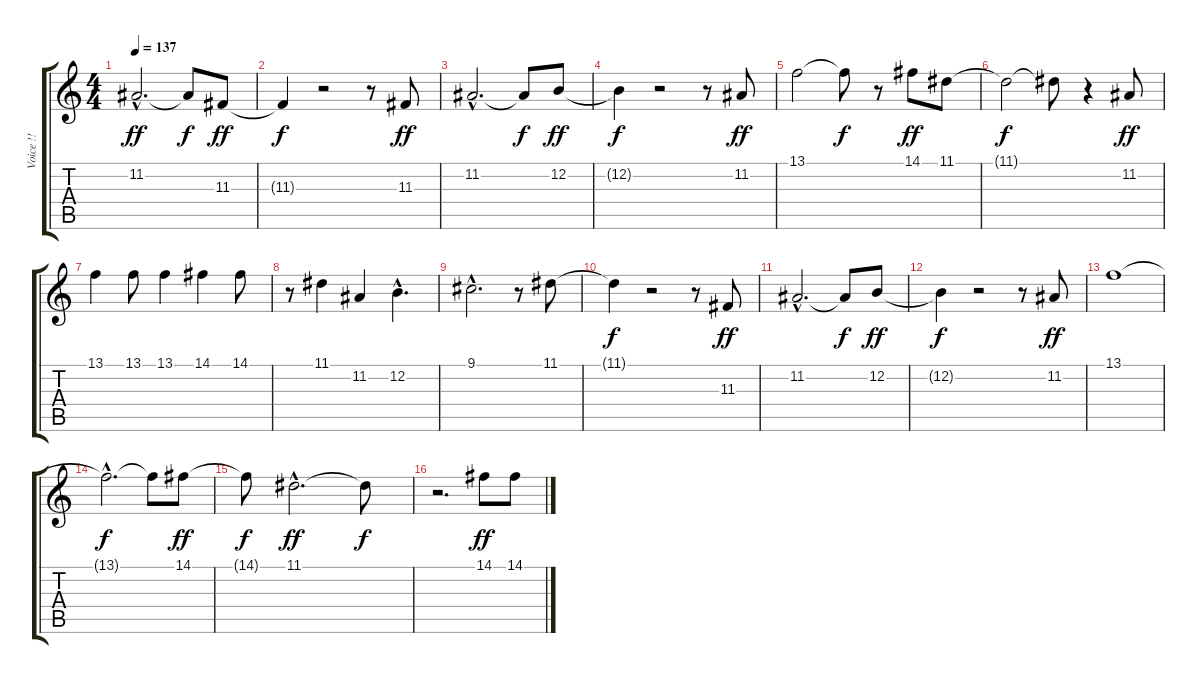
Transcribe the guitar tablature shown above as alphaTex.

\track ("Voice !!" "Voice !!") {instrument panflute}
\staff {score tabs}
\tuning (E4 B3 G3 D3 A2 E2) {hide}
\ts (4 4)
\tempo 137
\clef g2
\ks c
11.2{hac}.2{d dy ff} 11.2{t}.8{dy f} 11.3.8{dy ff} |
11.3{t}.4{dy f} r.2 r.8 11.3.8{dy ff} |
11.2{hac}.2{d} 11.2{t}.8{dy f} 12.2.8{dy ff} |
12.2{t}.4{dy f} r.2 r.8 11.2.8{dy ff} |
13.1.2 13.1{t}.8{dy f} r.8 14.1.8{dy ff} 11.1.8 |
11.1{t}.2{dy f} 11.1{t}.8 r.4 11.2.8{dy ff} |
13.1.4 13.1.8 13.1.4 14.1.4 14.1.8 |
r.8 11.1.4 11.2.4 12.2{hac}.4{d} |
9.1{hac}.2{d} r.8 11.1.8 |
11.1{t}.4{dy f} r.2 r.8 11.3.8{dy ff} |
11.2{hac}.2{d} 11.2{t}.8{dy f} 12.2.8{dy ff} |
12.2{t}.4{dy f} r.2 r.8 11.2.8{dy ff} |
13.1.1 |
13.1{hac t}.2{d dy f} 13.1{t}.8 14.1.8{dy ff} |
14.1{t}.8{dy f} 11.1{hac}.2{d dy ff} 11.1{t}.8{dy f} |
r.2{d} 14.1.8{dy ff} 14.1.8
